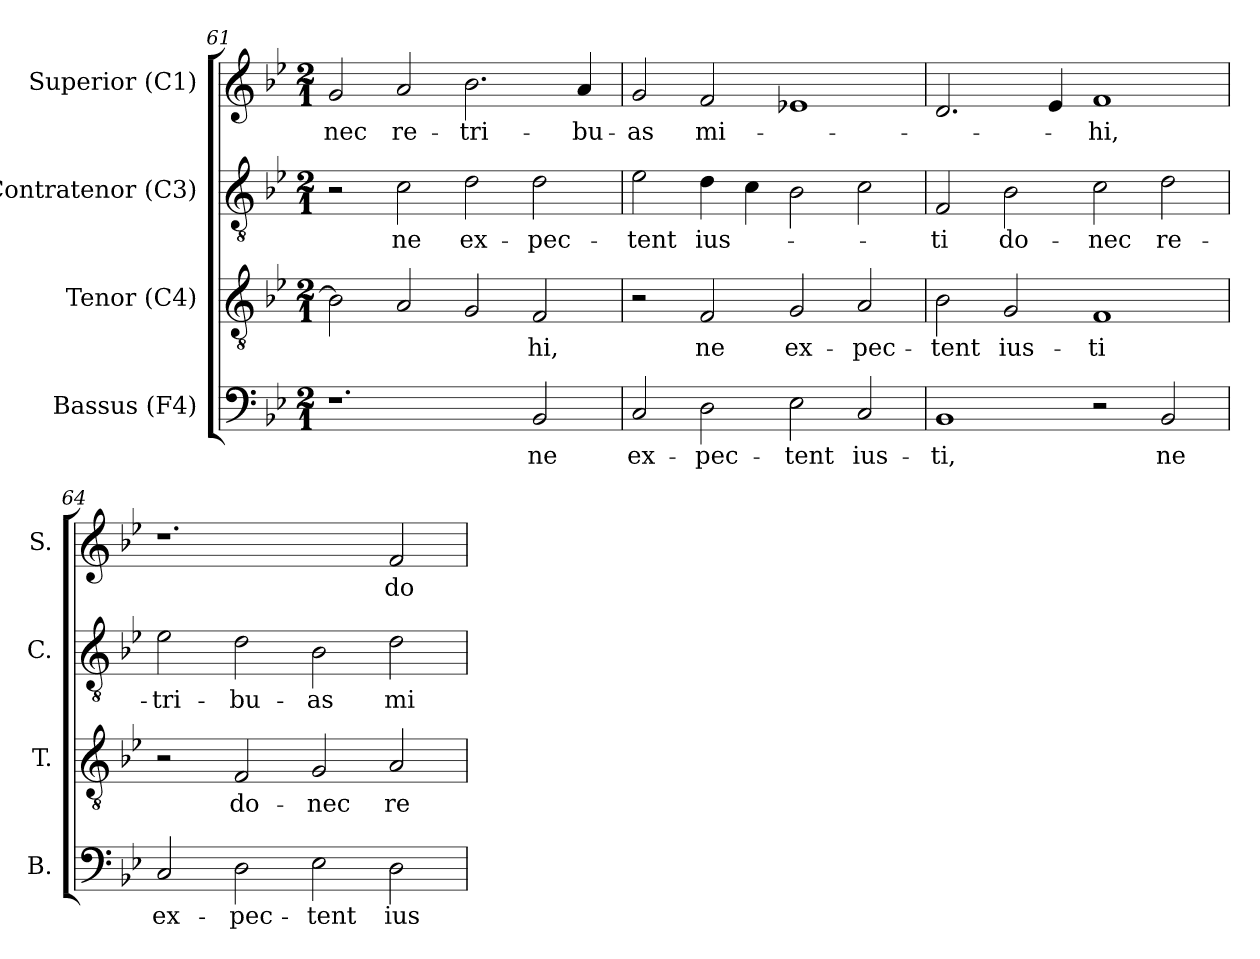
**kern	**text	**kern	**text	**kern	**text	**kern	**text
*part4	*part4	*part3	*part3	*part2	*part2	*part1	*part1
*staff4	*staff4	*staff3	*staff3	*staff2	*staff2	*staff1	*staff1
*I"Bassus (F4)	*	*I"Tenor (C4)	*	*I"Contratenor (C3)	*	*I"Superior (C1)	*
*I'B.	*	*I'T.	*	*I'C.	*	*I'S.	*
*clefF4	*	*clefGv2	*	*clefGv2	*	*clefG2	*
*	*	*ITrd7c12	*	*ITrd7c12	*	*	*
*k[b-e-]	*	*k[b-e-]	*	*k[b-e-]	*	*k[b-e-]	*
*B-:	*	*B-:	*	*B-:	*	*B-:	*
*M2/1	*	*M2/1	*	*M2/1	*	*M2/1	*
=61	=61	=61	=61	=61	=61	=61	=61
!	!	!	!	!	!	!	!LO:LY:b:color=#000000
1.r	.	2BB-i\]	.	2r	.	2gi/	-nec
!	!	!	!	!	!LO:LY:b:color=#000000	!	!
!	!	!	!	!	!	!	!LO:LY:b:color=#000000
.	.	2AAi/	.	2Ci\	ne	2ai/	re-
!	!	!	!	!	!LO:LY:b:color=#000000	!	!
!	!	!	!	!	!	!	!LO:LY:b:color=#000000
.	.	2GGi/	.	2Di\	ex-	2.b-i\	-tri-
!	!LO:LY:b:color=#000000	!	!	!	!	!	!
!	!	!	!LO:LY:b:color=#000000	!	!	!	!
!	!	!	!	!	!LO:LY:b:color=#000000	!	!
2BB-i/	ne	2FFi/	-hi,	2Di\	-pec-	.	.
!	!	!	!	!	!	!	!LO:LY:b:color=#000000
.	.	.	.	.	.	4ai/	-bu-
=62	=62	=62	=62	=62	=62	=62	=62
!	!LO:LY:b:color=#000000	!	!	!	!	!	!
!	!	!	!	!	!LO:LY:b:color=#000000	!	!
!	!	!	!	!	!	!	!LO:LY:b:color=#000000
2Ci/	ex-	2r	.	2E-i\	-tent	2gi/	-as
!	!LO:LY:b:color=#000000	!	!	!	!	!	!
!	!	!	!LO:LY:b:color=#000000	!	!	!	!
!	!	!	!	!	!LO:LY:b:color=#000000	!	!
!	!	!	!	!	!	!	!LO:LY:b:color=#000000
2Di\	-pec-	2FFi/	ne	4Di\	ius-	2fi/	mi-
.	.	.	.	4Ci\	.	.	.
!	!LO:LY:b:color=#000000	!	!	!	!	!	!
!	!	!	!LO:LY:b:color=#000000	!	!	!	!
2E-i\	-tent	2GGi/	ex-	2BB-i\	.	1e-Xi	.
!	!LO:LY:b:color=#000000	!	!	!	!	!	!
!	!	!	!LO:LY:b:color=#000000	!	!	!	!
2Ci/	ius-	2AAi/	-pec-	2Ci\	.	.	.
!!LO:LB:g=z
=63	=63	=63	=63	=63	=63	=63	=63
!	!LO:LY:b:color=#000000	!	!	!	!	!	!
!	!	!	!LO:LY:b:color=#000000	!	!	!	!
!	!	!	!	!	!LO:LY:b:color=#000000	!	!
1BB-i	-ti,	2BB-i\	-tent	2FFi/	-ti	2.di/	.
!	!	!	!LO:LY:b:color=#000000	!	!	!	!
!	!	!	!	!	!LO:LY:b:color=#000000	!	!
.	.	2GGi/	ius-	2BB-i\	do-	.	.
.	.	.	.	.	.	4e-i/	.
!	!	!	!LO:LY:b:color=#000000	!	!	!	!
!	!	!	!	!	!LO:LY:b:color=#000000	!	!
!	!	!	!	!	!	!	!LO:LY:b:color=#000000
2r	.	1FFi	-ti	2Ci\	-nec	1fi	-hi,
!	!LO:LY:b:color=#000000	!	!	!	!	!	!
!	!	!	!	!	!LO:LY:b:color=#000000	!	!
2BB-i/	ne	.	.	2Di\	re-	.	.
=64	=64	=64	=64	=64	=64	=64	=64
!	!LO:LY:b:color=#000000	!	!	!	!	!	!
!	!	!	!	!	!LO:LY:b:color=#000000	!	!
2Ci/	ex-	2r	.	2E-i\	-tri-	1.r	.
!	!LO:LY:b:color=#000000	!	!	!	!	!	!
!	!	!	!LO:LY:b:color=#000000	!	!	!	!
!	!	!	!	!	!LO:LY:b:color=#000000	!	!
2Di\	-pec-	2FFi/	do-	2Di\	-bu-	.	.
!	!LO:LY:b:color=#000000	!	!	!	!	!	!
!	!	!	!LO:LY:b:color=#000000	!	!	!	!
!	!	!	!	!	!LO:LY:b:color=#000000	!	!
2E-i\	-tent	2GGi/	-nec	2BB-i\	-as	.	.
!	!LO:LY:b:color=#000000	!	!	!	!	!	!
!	!	!	!LO:LY:b:color=#000000	!	!	!	!
!	!	!	!	!	!LO:LY:b:color=#000000	!	!
!	!	!	!	!	!	!	!LO:LY:b:color=#000000
2Di\	ius-	2AAi/	re-	2Di\	mi-	2fi/	do-
=	=	=	=	=	=	=	=
*-	*-	*-	*-	*-	*-	*-	*-
